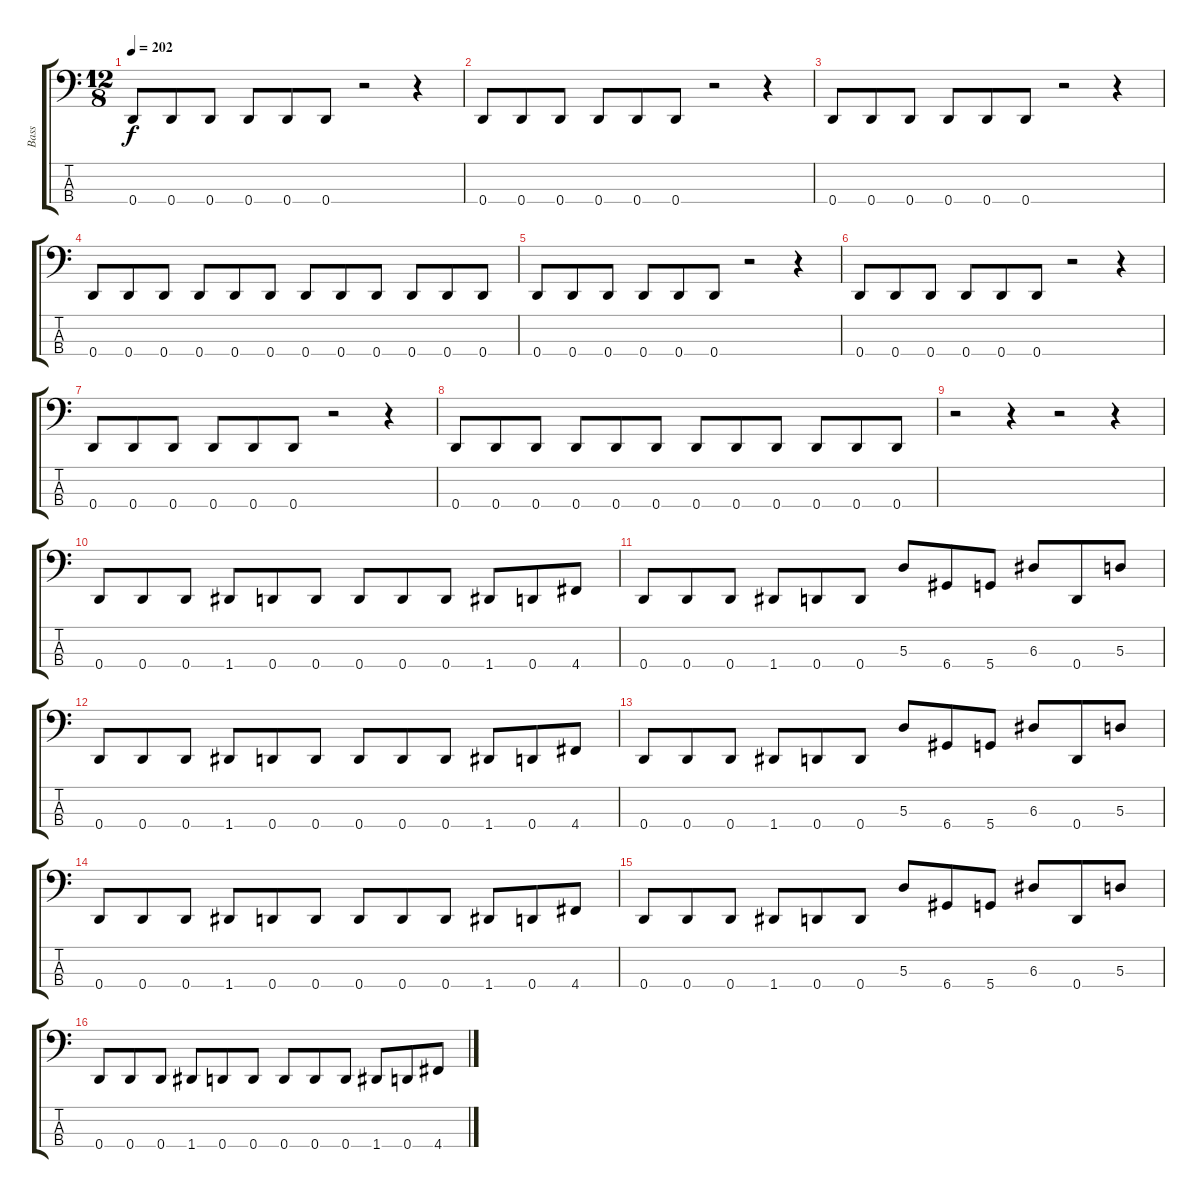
\track ("Bass" "Bass") {instrument electricbasspick}
\staff {score tabs}
\tuning (G2 D2 A1 D1) {hide}
\ts (12 8)
\tempo 202
\clef f4
\ks c
0.4.8{dy f instrument electricbasspick} 0.4.8 0.4.8 0.4.8 0.4.8 0.4.8 r.2 r.4 |
0.4.8 0.4.8 0.4.8 0.4.8 0.4.8 0.4.8 r.2 r.4 |
0.4.8 0.4.8 0.4.8 0.4.8 0.4.8 0.4.8 r.2 r.4 |
0.4.8 0.4.8 0.4.8 0.4.8 0.4.8 0.4.8 0.4.8 0.4.8 0.4.8 0.4.8 0.4.8 0.4.8 |
0.4.8 0.4.8 0.4.8 0.4.8 0.4.8 0.4.8 r.2 r.4 |
0.4.8 0.4.8 0.4.8 0.4.8 0.4.8 0.4.8 r.2 r.4 |
0.4.8 0.4.8 0.4.8 0.4.8 0.4.8 0.4.8 r.2 r.4 |
0.4.8 0.4.8 0.4.8 0.4.8 0.4.8 0.4.8 0.4.8 0.4.8 0.4.8 0.4.8 0.4.8 0.4.8 |
r.2 r.4 r.2 r.4 |
0.4.8 0.4.8 0.4.8 1.4.8 0.4.8 0.4.8 0.4.8 0.4.8 0.4.8 1.4.8 0.4.8 4.4.8 |
0.4.8 0.4.8 0.4.8 1.4.8 0.4.8 0.4.8 5.3.8 6.4.8 5.4.8 6.3.8 0.4.8 5.3.8 |
0.4.8 0.4.8 0.4.8 1.4.8 0.4.8 0.4.8 0.4.8 0.4.8 0.4.8 1.4.8 0.4.8 4.4.8 |
0.4.8 0.4.8 0.4.8 1.4.8 0.4.8 0.4.8 5.3.8 6.4.8 5.4.8 6.3.8 0.4.8 5.3.8 |
0.4.8 0.4.8 0.4.8 1.4.8 0.4.8 0.4.8 0.4.8 0.4.8 0.4.8 1.4.8 0.4.8 4.4.8 |
0.4.8 0.4.8 0.4.8 1.4.8 0.4.8 0.4.8 5.3.8 6.4.8 5.4.8 6.3.8 0.4.8 5.3.8 |
0.4.8 0.4.8 0.4.8 1.4.8 0.4.8 0.4.8 0.4.8 0.4.8 0.4.8 1.4.8 0.4.8 4.4.8
